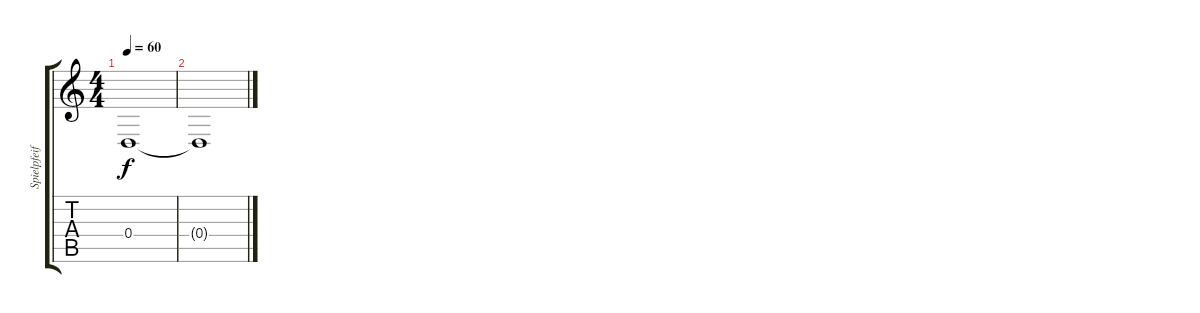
\track ("Spielpfeife" "Spielpfeif") {instrument bagpipe}
\staff {score tabs}
\tuning (E4 B3 G3 D3 A2 D2) {hide}
\ts (4 4)
\tempo 60
\clef g2
\ks c
0.4.1{dy f} |
0.4{t}.1
